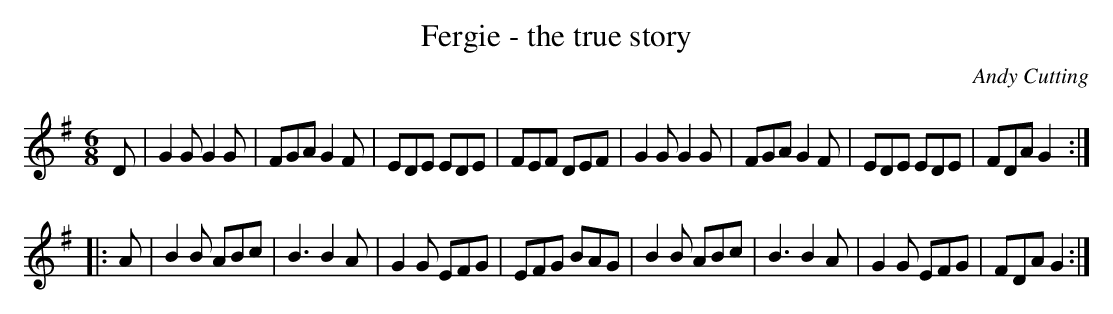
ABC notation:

X:1
T:Fergie - the true story
M:6/8
L:1/8
C:Andy Cutting
K:G
D|G2G G2G|FGA G2F|EDE EDE|FEF DEF|G2G G2G|FGA G2F|EDE EDE|FDA G2:|
|:A|B2B ABc|B3 B2A|G2G EFG|EFG BAG|B2B ABc|B3 B2A|G2G EFG|FDA G2:|
